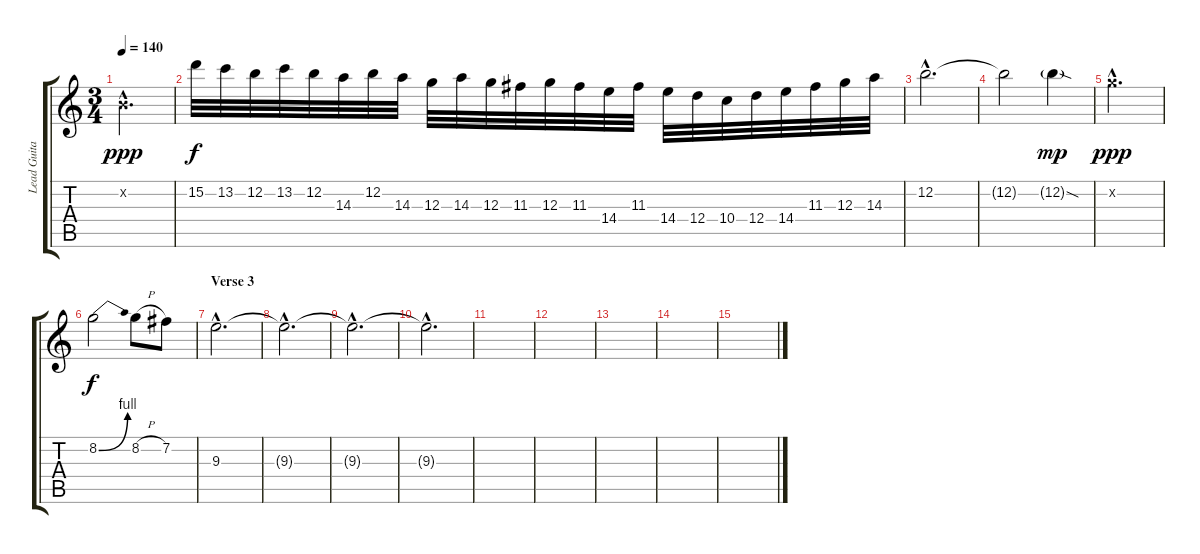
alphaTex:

\track ("Lead Guitar 1" "Lead Guita") {instrument overdrivenguitar}
\staff {score tabs}
\tuning (E4 B3 G3 D3 A2 E2) {hide}
\ts (3 4)
\tempo 140
\clef g2
\ks c
0.2{hac x}.2{d dy ppp} |
15.2.32{dy f} 13.2.32 12.2.32 13.2.32 12.2.32 14.3.32 12.2.32 14.3.32 12.3.32 14.3.32 12.3.32 11.3.32 12.3.32 11.3.32 14.4.32 11.3.32 14.4.32 12.4.32 10.4.32 12.4.32 14.4.32 11.3.32 12.3.32 14.3.32 |
12.2{hac}.2{d} |
12.2{t}.2 12.2{sod g}.4{dy mp} |
8.2{hac x}.2{d dy ppp} |
8.2{be (bend 0 0 60 4)}.2{dy f} 8.2{h}.8 7.2.8 |
\section ("" "Verse 3")
9.3{hac}.2{d volume 0} |
9.3{hac t}.2{d} |
9.3{hac t}.2{d} |
9.3{hac t}.2{d} |
|
|
|
|
\section ("" "")
